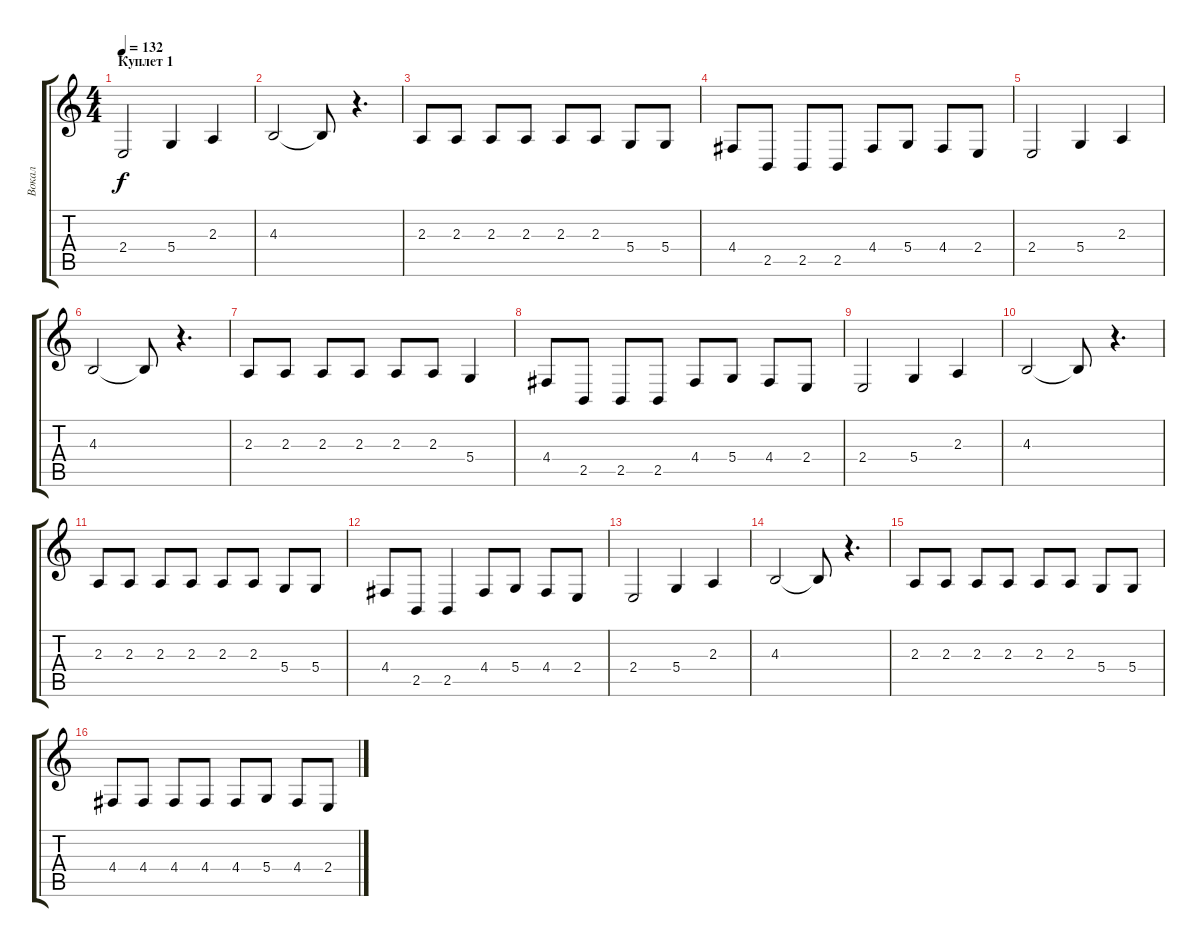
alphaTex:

\track ("Вокал" "Вокал") {instrument tenorsax}
\staff {score tabs}
\tuning (E4 B3 G3 D3 A2 E2) {hide}
\ts (4 4)
\section ("" "Куплет 1")
\tempo 132
\clef g2
\ks c
2.4.2{dy f} 5.4.4 2.3.4 |
4.3.2 4.3{t}.8 r.4{d} |
2.3.8 2.3.8 2.3.8 2.3.8 2.3.8 2.3.8 5.4.8 5.4.8 |
4.4.8 2.5.8 2.5.8 2.5.8 4.4.8 5.4.8 4.4.8 2.4.8 |
2.4.2 5.4.4 2.3.4 |
4.3.2 4.3{t}.8 r.4{d} |
2.3.8 2.3.8 2.3.8 2.3.8 2.3.8 2.3.8 5.4.4 |
4.4.8 2.5.8 2.5.8 2.5.8 4.4.8 5.4.8 4.4.8 2.4.8 |
2.4.2 5.4.4 2.3.4 |
4.3.2 4.3{t}.8 r.4{d} |
2.3.8 2.3.8 2.3.8 2.3.8 2.3.8 2.3.8 5.4.8 5.4.8 |
4.4.8 2.5.8 2.5.4 4.4.8 5.4.8 4.4.8 2.4.8 |
2.4.2 5.4.4 2.3.4 |
4.3.2 4.3{t}.8 r.4{d} |
2.3.8 2.3.8 2.3.8 2.3.8 2.3.8 2.3.8 5.4.8 5.4.8 |
4.4.8 4.4.8 4.4.8 4.4.8 4.4.8 5.4.8 4.4.8 2.4.8
